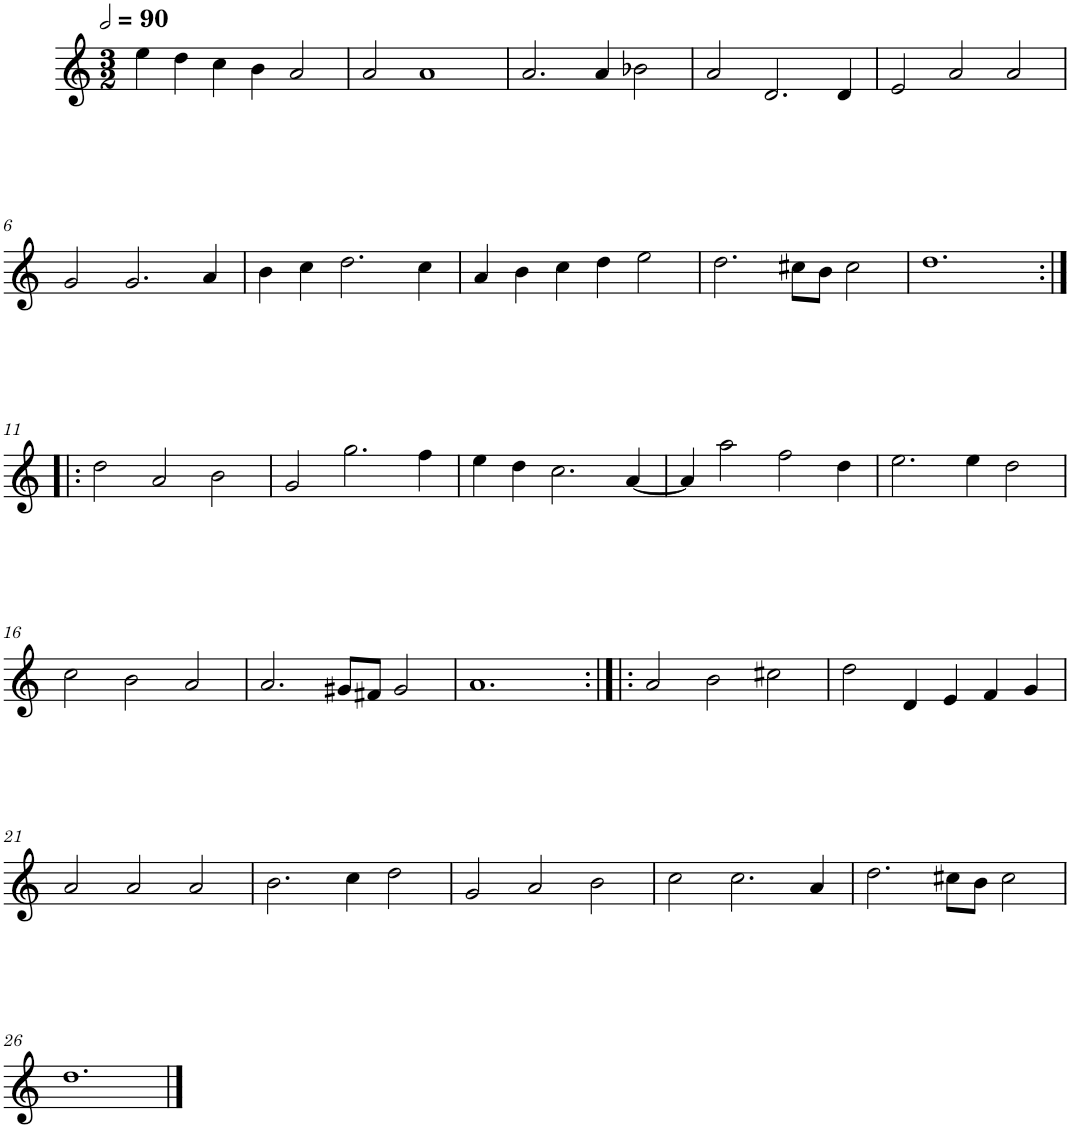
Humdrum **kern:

**kern
*part1
*staff1
*I"Cinq parties
*clefG2
*k[]
*M3/2
*MM180
=1
4ee\
4dd\
4cc\
4b\
2a/
=2
2a/
1a
=3
2.a/
4a/
2b-X\
=4
2a/
2.d/
4d/
=5
2e/
2a/
2a/
!!LO:LB:g=z
=6
2g/
2.g/
4a/
=7
4b\
4cc\
2.dd\
4cc\
=8
4a/
4b\
4cc\
4dd\
2ee\
=9
2.dd\
8cc#X\L
8b\J
2cc#\
=10
1.dd
!!LO:LB:g=z
=11:|!|:
2dd\
2a/
2b\
=12
2g/
2.gg\
4ff\
=13
4ee\
4dd\
2.cc\
[4a/
=14
4a/]
2aa\
2ff\
4dd\
=15
2.ee\
4ee\
2dd\
!!LO:LB:g=z
=16
2cc\
2b\
2a/
=17
2.a/
8g#X/L
8f#X/J
2g#/
=18
1.a
=19:|!|:
2a/
2b\
2cc#X\
=20
2dd\
4d/
4e/
4f/
4g/
!!LO:LB:g=z
=21
2a/
2a/
2a/
=22
2.b\
4cc\
2dd\
=23
2g/
2a/
2b\
=24
2cc\
2.cc\
4a/
=25
2.dd\
8cc#X\L
8b\J
2cc#\
!!LO:LB:g=z
=26
1.dd
==
*-
